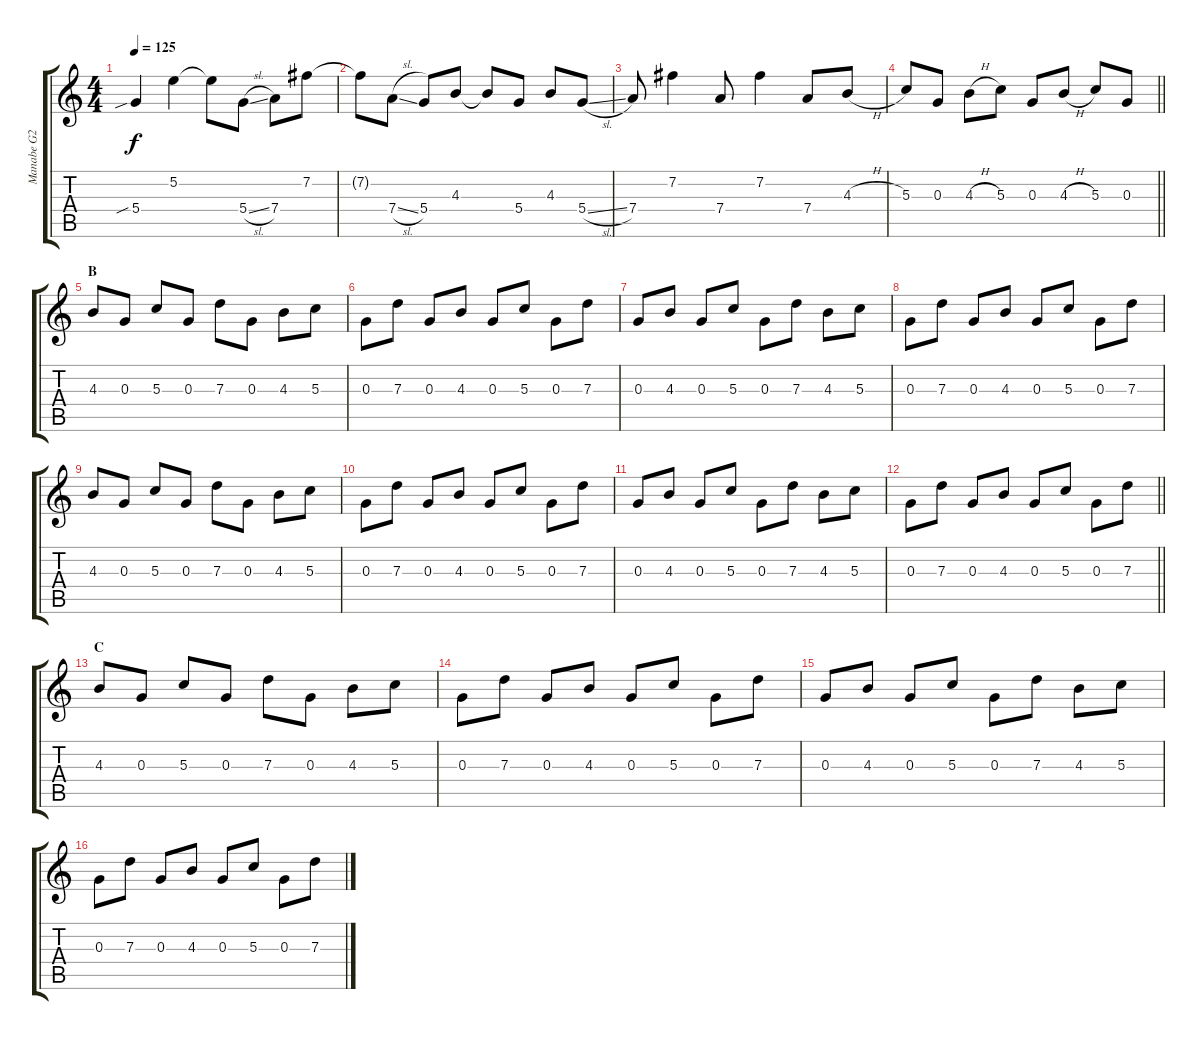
\track ("Manabe G2" "Manabe G2") {instrument distortionguitar}
\staff {score tabs}
\tuning (E4 B3 G3 D3 A2 E2) {hide}
\ts (4 4)
\tempo 125
\clef g2
\ks c
5.4{sib}.4{dy f} 5.2.4 5.2{t}.8 5.4{sl}.8 7.4.8 7.2.8 |
7.2{t}.8 7.4{sl}.8 5.4.8 4.3.8 4.3{t}.8 5.4.8 4.3.8 5.4{sl}.8 |
7.4.8 7.2.4 7.4.8 7.2.4 7.4.8 4.3{h}.8 |
\barLineRight lightlight
5.3.8 0.3.8 4.3{h}.8 5.3.8 0.3.8 4.3{h}.8 5.3.8 0.3.8 |
\section ("" "B")
4.3.8{volume 10} 0.3.8 5.3.8 0.3.8 7.3.8 0.3.8 4.3.8 5.3.8 |
0.3.8 7.3.8 0.3.8 4.3.8 0.3.8 5.3.8 0.3.8 7.3.8 |
0.3.8 4.3.8 0.3.8 5.3.8 0.3.8 7.3.8 4.3.8 5.3.8 |
0.3.8 7.3.8 0.3.8 4.3.8 0.3.8 5.3.8 0.3.8 7.3.8 |
4.3.8 0.3.8 5.3.8 0.3.8 7.3.8 0.3.8 4.3.8 5.3.8 |
0.3.8 7.3.8 0.3.8 4.3.8 0.3.8 5.3.8 0.3.8 7.3.8 |
0.3.8 4.3.8 0.3.8 5.3.8 0.3.8 7.3.8 4.3.8 5.3.8 |
\barLineRight lightlight
0.3.8 7.3.8 0.3.8 4.3.8 0.3.8 5.3.8 0.3.8 7.3.8 |
\section ("" "C")
4.3.8 0.3.8 5.3.8 0.3.8 7.3.8 0.3.8 4.3.8 5.3.8 |
0.3.8 7.3.8 0.3.8 4.3.8 0.3.8 5.3.8 0.3.8 7.3.8 |
0.3.8 4.3.8 0.3.8 5.3.8 0.3.8 7.3.8 4.3.8 5.3.8 |
0.3.8 7.3.8 0.3.8 4.3.8 0.3.8 5.3.8 0.3.8 7.3.8
